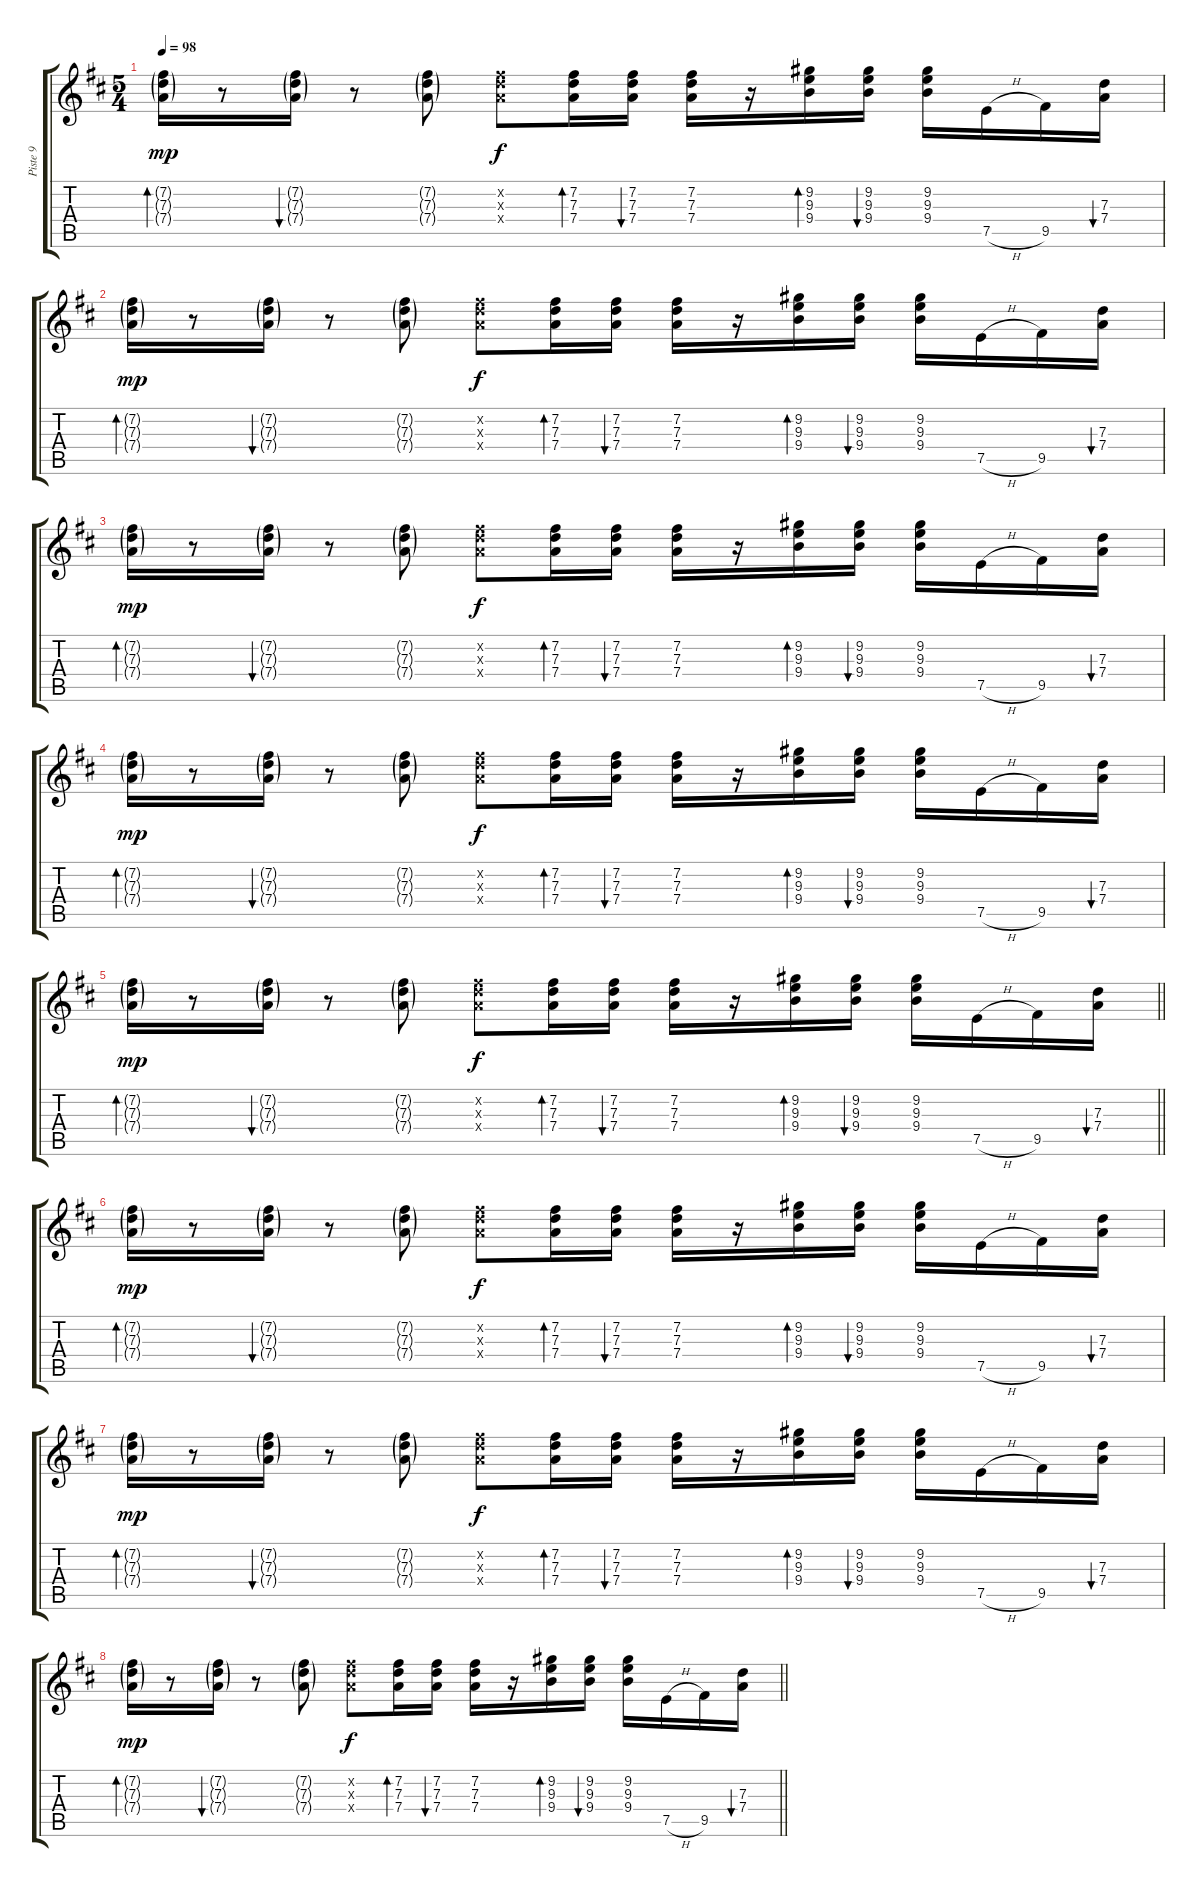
\track ("Piste 9" "Piste 9") {instrument electricguitarmuted}
\staff {score tabs}
\tuning (E4 B3 G3 D3 A2 E2) {hide}
\ts (5 4)
\tempo 98
\clef g2
\ks bminor
(7.2{g} 7.3{g} 7.4{g}).16{bd 60 dy mp} r.8 (7.2{g} 7.3{g} 7.4{g}).16{bu 60} r.8 (7.2{g} 7.3{g} 7.4{g}).8 (7.2{x} 7.3{x} 7.4{x}).8{dy f} (7.2 7.3 7.4).16{bd 60} (7.2 7.3 7.4).16{bu 60} (7.2 7.3 7.4).16 r.16 (9.2 9.3 9.4).16{bd 60} (9.2 9.3 9.4).16{bu 60} (9.2 9.3 9.4).16 7.5{h}.16 9.5.16 (7.3 7.4).16{bu 60} |
(7.2{g} 7.3{g} 7.4{g}).16{bd 60 dy mp} r.8 (7.2{g} 7.3{g} 7.4{g}).16{bu 60} r.8 (7.2{g} 7.3{g} 7.4{g}).8 (7.2{x} 7.3{x} 7.4{x}).8{dy f} (7.2 7.3 7.4).16{bd 60} (7.2 7.3 7.4).16{bu 60} (7.2 7.3 7.4).16 r.16 (9.2 9.3 9.4).16{bd 60} (9.2 9.3 9.4).16{bu 60} (9.2 9.3 9.4).16 7.5{h}.16 9.5.16 (7.3 7.4).16{bu 60} |
(7.2{g} 7.3{g} 7.4{g}).16{bd 60 dy mp} r.8 (7.2{g} 7.3{g} 7.4{g}).16{bu 60} r.8 (7.2{g} 7.3{g} 7.4{g}).8 (7.2{x} 7.3{x} 7.4{x}).8{dy f} (7.2 7.3 7.4).16{bd 60} (7.2 7.3 7.4).16{bu 60} (7.2 7.3 7.4).16 r.16 (9.2 9.3 9.4).16{bd 60} (9.2 9.3 9.4).16{bu 60} (9.2 9.3 9.4).16 7.5{h}.16 9.5.16 (7.3 7.4).16{bu 60} |
(7.2{g} 7.3{g} 7.4{g}).16{bd 60 dy mp} r.8 (7.2{g} 7.3{g} 7.4{g}).16{bu 60} r.8 (7.2{g} 7.3{g} 7.4{g}).8 (7.2{x} 7.3{x} 7.4{x}).8{dy f} (7.2 7.3 7.4).16{bd 60} (7.2 7.3 7.4).16{bu 60} (7.2 7.3 7.4).16 r.16 (9.2 9.3 9.4).16{bd 60} (9.2 9.3 9.4).16{bu 60} (9.2 9.3 9.4).16 7.5{h}.16 9.5.16 (7.3 7.4).16{bu 60} |
\barLineRight lightlight
(7.2{g} 7.3{g} 7.4{g}).16{bd 60 dy mp} r.8 (7.2{g} 7.3{g} 7.4{g}).16{bu 60} r.8 (7.2{g} 7.3{g} 7.4{g}).8 (7.2{x} 7.3{x} 7.4{x}).8{dy f} (7.2 7.3 7.4).16{bd 60} (7.2 7.3 7.4).16{bu 60} (7.2 7.3 7.4).16 r.16 (9.2 9.3 9.4).16{bd 60} (9.2 9.3 9.4).16{bu 60} (9.2 9.3 9.4).16 7.5{h}.16 9.5.16 (7.3 7.4).16{bu 60} |
(7.2{g} 7.3{g} 7.4{g}).16{bd 60 dy mp} r.8 (7.2{g} 7.3{g} 7.4{g}).16{bu 60} r.8 (7.2{g} 7.3{g} 7.4{g}).8 (7.2{x} 7.3{x} 7.4{x}).8{dy f} (7.2 7.3 7.4).16{bd 60} (7.2 7.3 7.4).16{bu 60} (7.2 7.3 7.4).16 r.16 (9.2 9.3 9.4).16{bd 60} (9.2 9.3 9.4).16{bu 60} (9.2 9.3 9.4).16 7.5{h}.16 9.5.16 (7.3 7.4).16{bu 60} |
(7.2{g} 7.3{g} 7.4{g}).16{bd 60 dy mp} r.8 (7.2{g} 7.3{g} 7.4{g}).16{bu 60} r.8 (7.2{g} 7.3{g} 7.4{g}).8 (7.2{x} 7.3{x} 7.4{x}).8{dy f} (7.2 7.3 7.4).16{bd 60} (7.2 7.3 7.4).16{bu 60} (7.2 7.3 7.4).16 r.16 (9.2 9.3 9.4).16{bd 60} (9.2 9.3 9.4).16{bu 60} (9.2 9.3 9.4).16 7.5{h}.16 9.5.16 (7.3 7.4).16{bu 60} |
\barLineRight lightlight
(7.2{g} 7.3{g} 7.4{g}).16{bd 60 dy mp} r.8 (7.2{g} 7.3{g} 7.4{g}).16{bu 60} r.8 (7.2{g} 7.3{g} 7.4{g}).8 (7.2{x} 7.3{x} 7.4{x}).8{dy f} (7.2 7.3 7.4).16{bd 60} (7.2 7.3 7.4).16{bu 60} (7.2 7.3 7.4).16 r.16 (9.2 9.3 9.4).16{bd 60} (9.2 9.3 9.4).16{bu 60} (9.2 9.3 9.4).16 7.5{h}.16 9.5.16 (7.3 7.4).16{bu 60}
